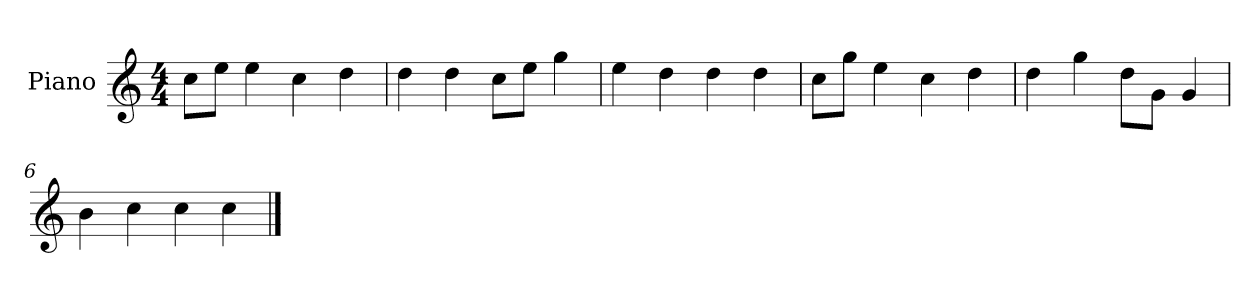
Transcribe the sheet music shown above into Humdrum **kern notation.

**kern
*part1
*staff1
*I"Piano
*I'P-no
*clefG2
*k[]
*M4/4
*MM90
=1
8cc\L
8ee\J
4ee\
4cc\
4dd\
=2
4dd\
4dd\
8cc\L
8ee\J
4gg\
=3
4ee\
4dd\
4dd\
4dd\
=4
8cc\L
8gg\J
4ee\
4cc\
4dd\
=5
4dd\
4gg\
8dd\L
8g\J
4g/
=6
4b\
4cc\
4cc\
4cc\
==
*-
